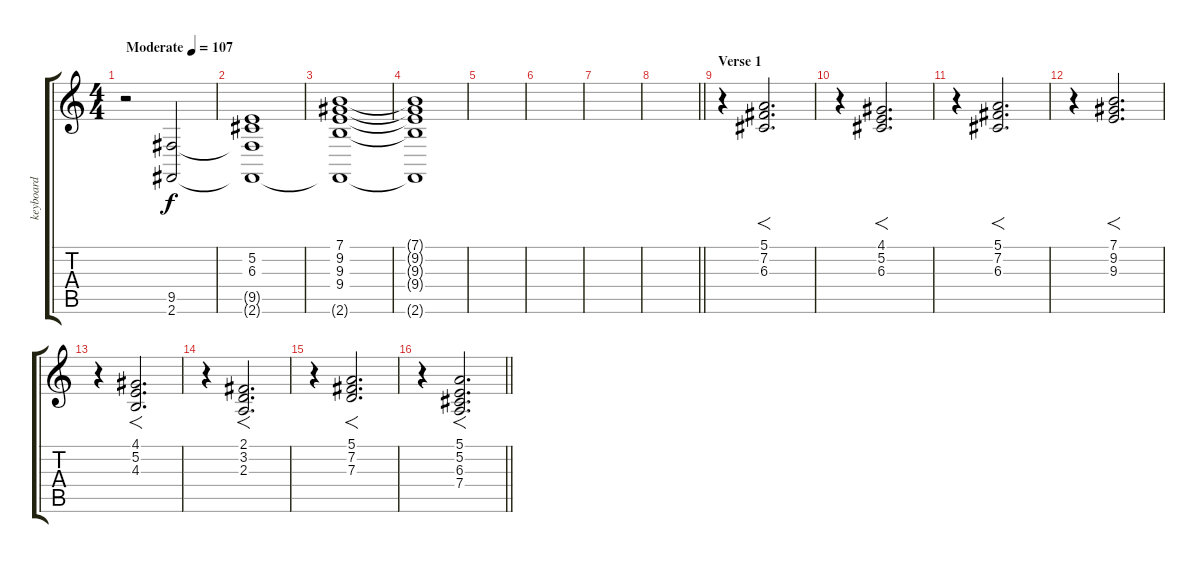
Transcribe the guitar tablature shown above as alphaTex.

\track ("keyboard" "keyboard") {instrument synthstrings1}
\staff {score tabs}
\tuning (E4 B3 G3 D3 A2 E2) {hide}
\ts (4 4)
\tempo (107 "Moderate")
\clef g2
\ks c
r.2{dy f instrument pad2warm} (9.5 2.6).2 |
(5.2 6.3 9.5{t} 2.6{t}).1 |
(7.1 9.2 9.3 9.4 2.6{t}).1 |
(7.1{t} 9.2{t} 9.3{t} 9.4{t} 2.6{t}).1 |
|
|
|
\barLineRight lightlight
|
\section ("" "Verse 1")
r.4{instrument synthstrings1} (5.1 7.2 6.3).2{f d} |
r.4 (4.1 5.2 6.3).2{f d} |
r.4 (5.1 7.2 6.3).2{f d} |
r.4 (7.1 9.2 9.3).2{f d} |
r.4 (4.1 5.2 4.3).2{f d} |
r.4 (2.1 3.2 2.3).2{f d} |
r.4 (5.1 7.2 7.3).2{f d} |
\barLineRight lightlight
r.4 (5.1 5.2 6.3 7.4).2{f d}
